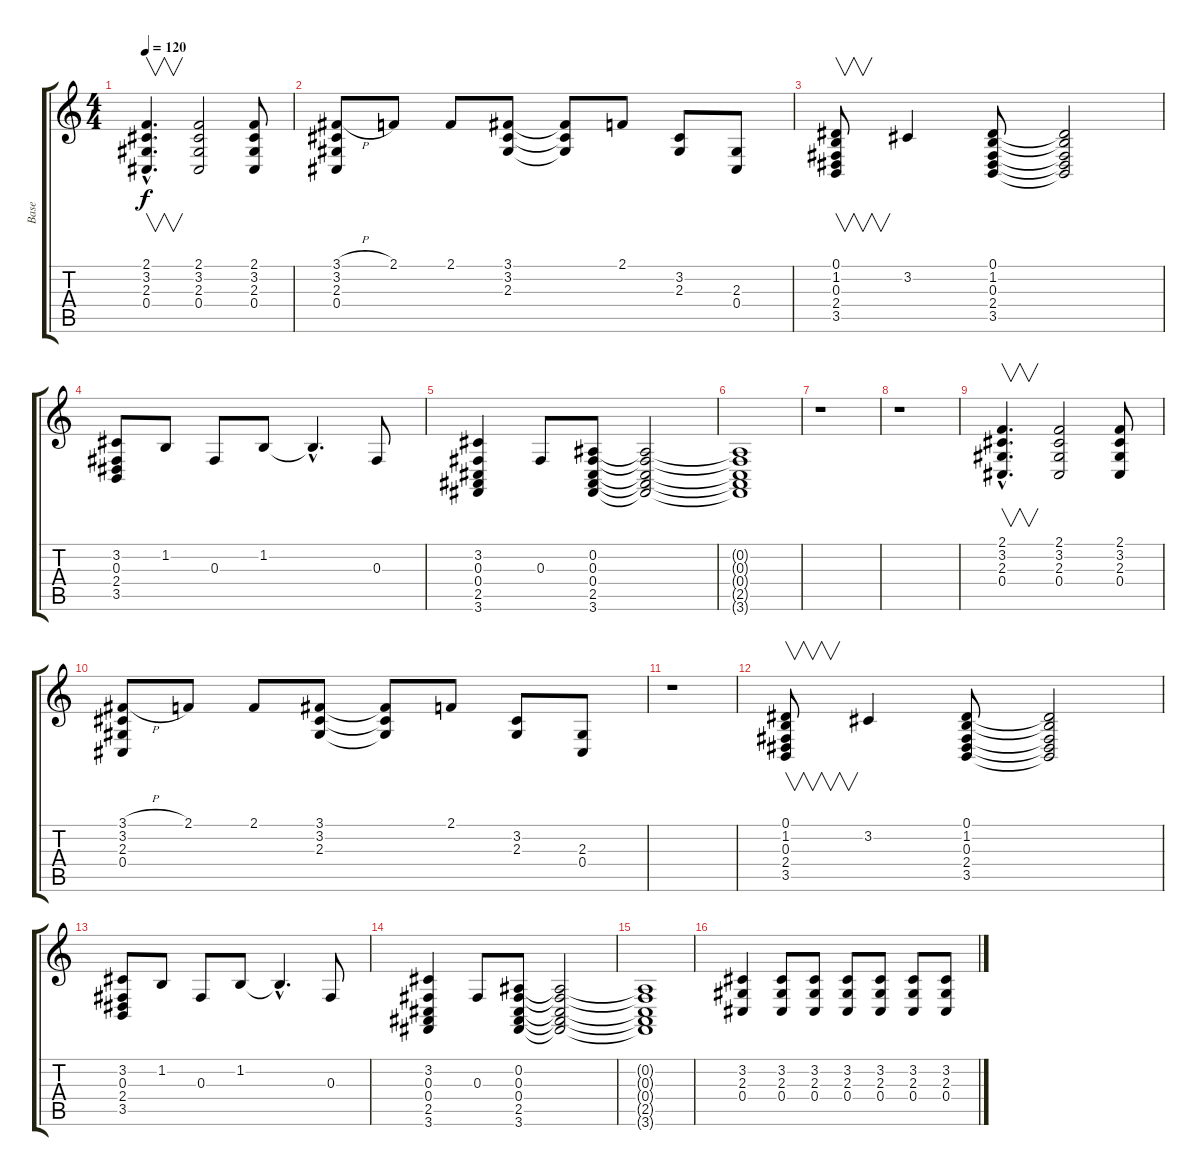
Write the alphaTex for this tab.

\track ("Base" "Base") {instrument acousticgrandpiano}
\staff {score tabs}
\tuning (Eb4 Bb3 Gb3 Db3 Ab2 Eb2) {hide}
\ts (4 4)
\tempo 120
\clef g2
\ks c
(2.1{hac} 3.2{hac} 2.3{hac} 0.4{hac}).4{v d dy f} (2.1 3.2 2.3 0.4).2 (2.1 3.2 2.3 0.4).8 |
(3.1{h} 3.2 2.3 0.4).8 2.1.8 2.1.8 (3.1 3.2 2.3).8 (3.1{t} 3.2{t} 2.3{t}).8 2.1.8 (3.2 2.3).8 (2.3 0.4).8 |
(0.1 1.2 0.3 2.4 3.5).8{v} 3.2.4 (0.1 1.2 0.3 2.4 3.5).8 (0.1{t} 1.2{t} 0.3{t} 2.4{t} 3.5{t}).2 |
(3.2 0.3 2.4 3.5).8 1.2.8 0.3.8 1.2.8 1.2{hac t}.4{d} 0.3.8 |
(3.2 0.3 0.4 2.5 3.6).4 0.3.8 (0.2 0.3 0.4 2.5 3.6).8 (0.2{t} 0.3{t} 0.4{t} 2.5{t} 3.6{t}).2 |
(0.2{t} 0.3{t} 0.4{t} 2.5{t} 3.6{t}).1 |
r.1 |
r.1 |
(2.1{hac} 3.2{hac} 2.3{hac} 0.4{hac}).4{v d} (2.1 3.2 2.3 0.4).2 (2.1 3.2 2.3 0.4).8 |
(3.1{h} 3.2 2.3 0.4).8 2.1.8 2.1.8 (3.1 3.2 2.3).8 (3.1{t} 3.2{t} 2.3{t}).8 2.1.8 (3.2 2.3).8 (2.3 0.4).8 |
r.1 |
(0.1 1.2 0.3 2.4 3.5).8{v} 3.2.4 (0.1 1.2 0.3 2.4 3.5).8 (0.1{t} 1.2{t} 0.3{t} 2.4{t} 3.5{t}).2 |
(3.2 0.3 2.4 3.5).8 1.2.8 0.3.8 1.2.8 1.2{hac t}.4{d} 0.3.8 |
(3.2 0.3 0.4 2.5 3.6).4 0.3.8 (0.2 0.3 0.4 2.5 3.6).8 (0.2{t} 0.3{t} 0.4{t} 2.5{t} 3.6{t}).2 |
(0.2{t} 0.3{t} 0.4{t} 2.5{t} 3.6{t}).1 |
(3.2 2.3 0.4).4 (3.2 2.3 0.4).8 (3.2 2.3 0.4).8 (3.2 2.3 0.4).8 (3.2 2.3 0.4).8 (3.2 2.3 0.4).8 (3.2 2.3 0.4).8
